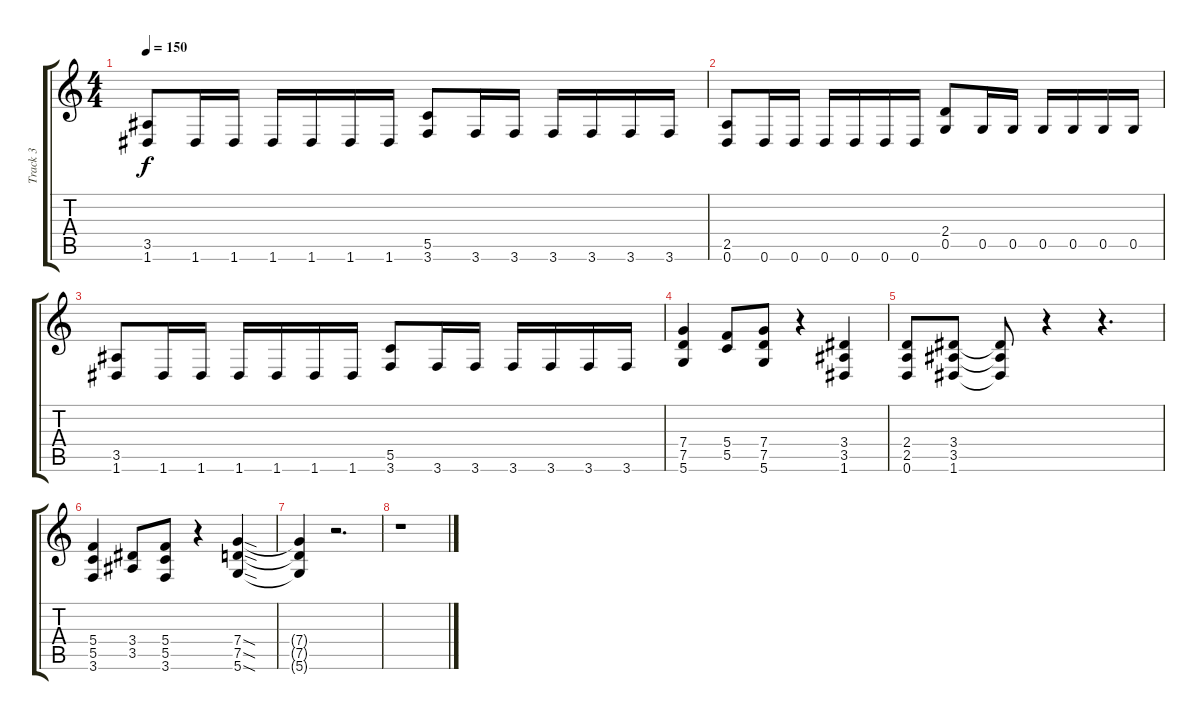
\track ("Track 3" "Track 3") {instrument distortionguitar}
\staff {score tabs}
\tuning (D4 A3 F3 C3 G2 D2) {hide}
\ts (4 4)
\tempo 150
\clef g2
\ks c
(3.5 1.6).8{dy f} 1.6.16 1.6.16 1.6.16 1.6.16 1.6.16 1.6.16 (5.5 3.6).8 3.6.16 3.6.16 3.6.16 3.6.16 3.6.16 3.6.16 |
(2.5 0.6).8 0.6.16 0.6.16 0.6.16 0.6.16 0.6.16 0.6.16 (2.4 0.5).8 0.5.16 0.5.16 0.5.16 0.5.16 0.5.16 0.5.16 |
(3.5 1.6).8 1.6.16 1.6.16 1.6.16 1.6.16 1.6.16 1.6.16 (5.5 3.6).8 3.6.16 3.6.16 3.6.16 3.6.16 3.6.16 3.6.16 |
(7.4 7.5 5.6).4 (5.4 5.5).8 (7.4 7.5 5.6).8 r.4 (3.4 3.5 1.6).4 |
(2.4 2.5 0.6).8 (3.4 3.5 1.6).8 (3.4{t} 3.5{t} 1.6{t}).8 r.4 r.4{d} |
(5.4 5.5 3.6).4 (3.4 3.5).8 (5.4 5.5 3.6).8 r.4 (7.4{sod} 7.5{sod} 5.6{sod}).4 |
(7.4{t} 7.5{t} 5.6{t}).4 r.2{d} |
r.1
